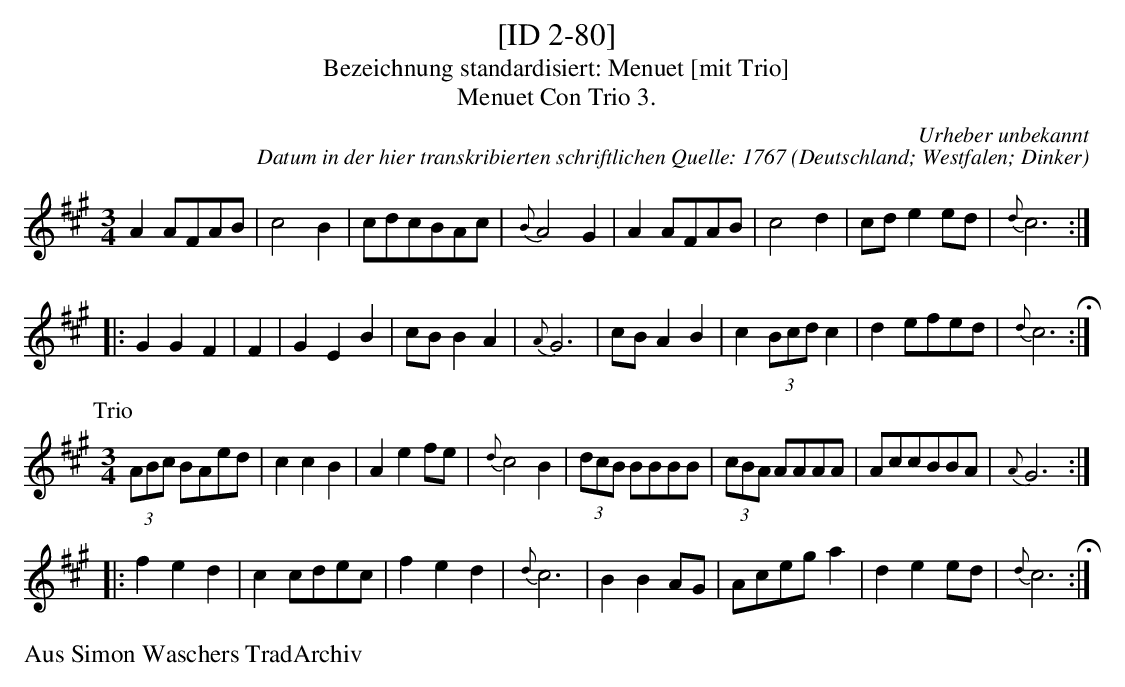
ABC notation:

X:1
T:[ID 2-80]
T:Bezeichnung standardisiert: Menuet [mit Trio]
T:Menuet Con Trio 3.
C:Urheber unbekannt
C:Datum in der hier transkribierten schriftlichen Quelle: 1767
O:Deutschland; Westfalen; Dinker
L:1/8
M:3/4
K:A
A2AFAB | c4B2 | cdcBAc | {B}A4G2 | A2AFAB | c4d2 | cde2ed | {d}c6 ::
G2G2F2 | sF2 | G2E2B2 | cBB2A2 | {A}G6 | cBA2B2 | c2(3Bcdc2 | d2efed | {d}c6 H:|
P:Trio
M:3/4
(3ABc BAed | c2c2B2 | A2e2fe | {d}c4B2 | (3dcB BBBB | (3cBA AAAA | AccBBA | {A}G6 ::
f2e2d2 | c2cdec | f2e2d2 | {d}c6 | B2B2AG | Acega2 | d2e2ed | {d}c6 H:|
